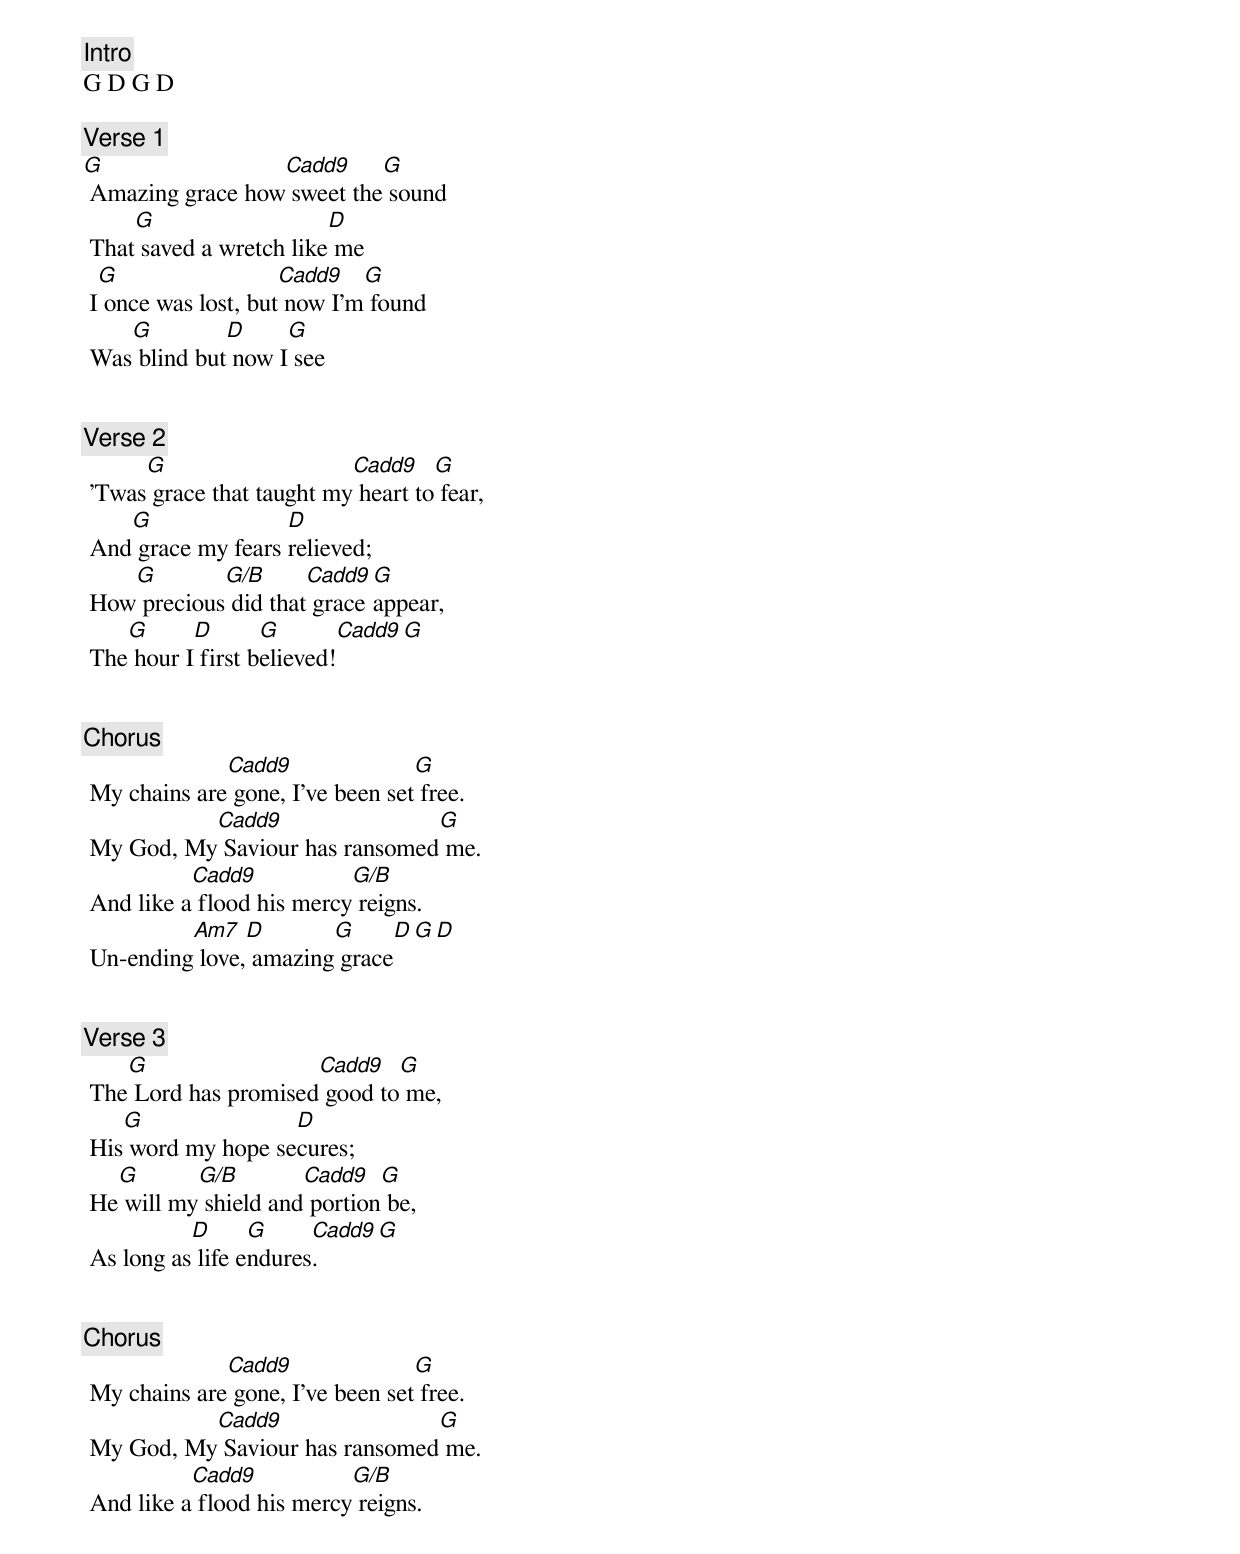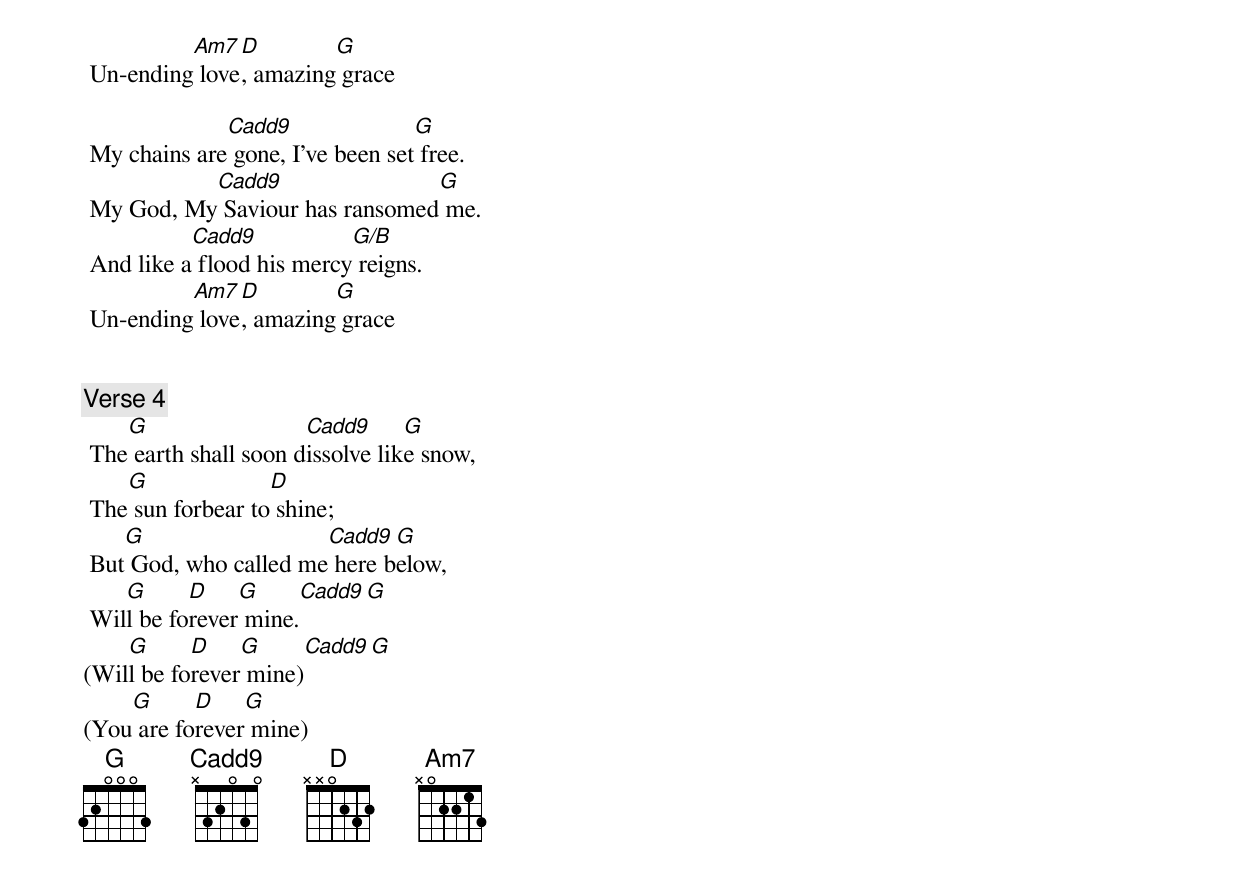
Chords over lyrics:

[Intro]
G D G D

[Verse 1]
G                 Cadd9     G
 Amazing grace how sweet the sound
     G                   D
 That saved a wretch like me
  G                  Cadd9   G
 I once was lost, but now I'm found
    G         D     G
 Was blind but now I see


[Verse 2]
      G                    Cadd9    G
 ’Twas grace that taught my heart to fear,
    G               D
 And grace my fears relieved;
    G        G/B      Cadd9  G
 How precious did that grace appear,
    G      D       G       Cadd9 G
 The hour I first believed!


[Chorus]
              Cadd9               G
 My chains are gone, I've been set free.
           Cadd9                G
 My God, My Saviour has ransomed me.
           Cadd9           G/B
 And like a flood his mercy reigns.
          Am7   D       G     D G D
 Un-ending love, amazing grace


[Verse 3]
    G                 Cadd9   G
 The Lord has promised good to me,
    G               D
 His word my hope secures;
   G       G/B        Cadd9   G
 He will my shield and portion be,
           D      G     Cadd9 G
 As long as life endures.


[Chorus]
              Cadd9               G
 My chains are gone, I've been set free.
           Cadd9                G
 My God, My Saviour has ransomed me.
           Cadd9           G/B
 And like a flood his mercy reigns.
          Am7  D        G
 Un-ending love, amazing grace

              Cadd9               G
 My chains are gone, I've been set free.
           Cadd9                G
 My God, My Saviour has ransomed me.
           Cadd9           G/B
 And like a flood his mercy reigns.
          Am7  D        G
 Un-ending love, amazing grace


[Verse 4]
    G                  Cadd9      G
 The earth shall soon dissolve like snow,
    G              D
 The sun forbear to shine;
    G                  Cadd9  G
 But God, who called me here below,
    G      D    G     Cadd9 G
 Will be forever mine.
    G      D    G     Cadd9 G
(Will be forever mine)
    G      D    G
(You are forever mine)
